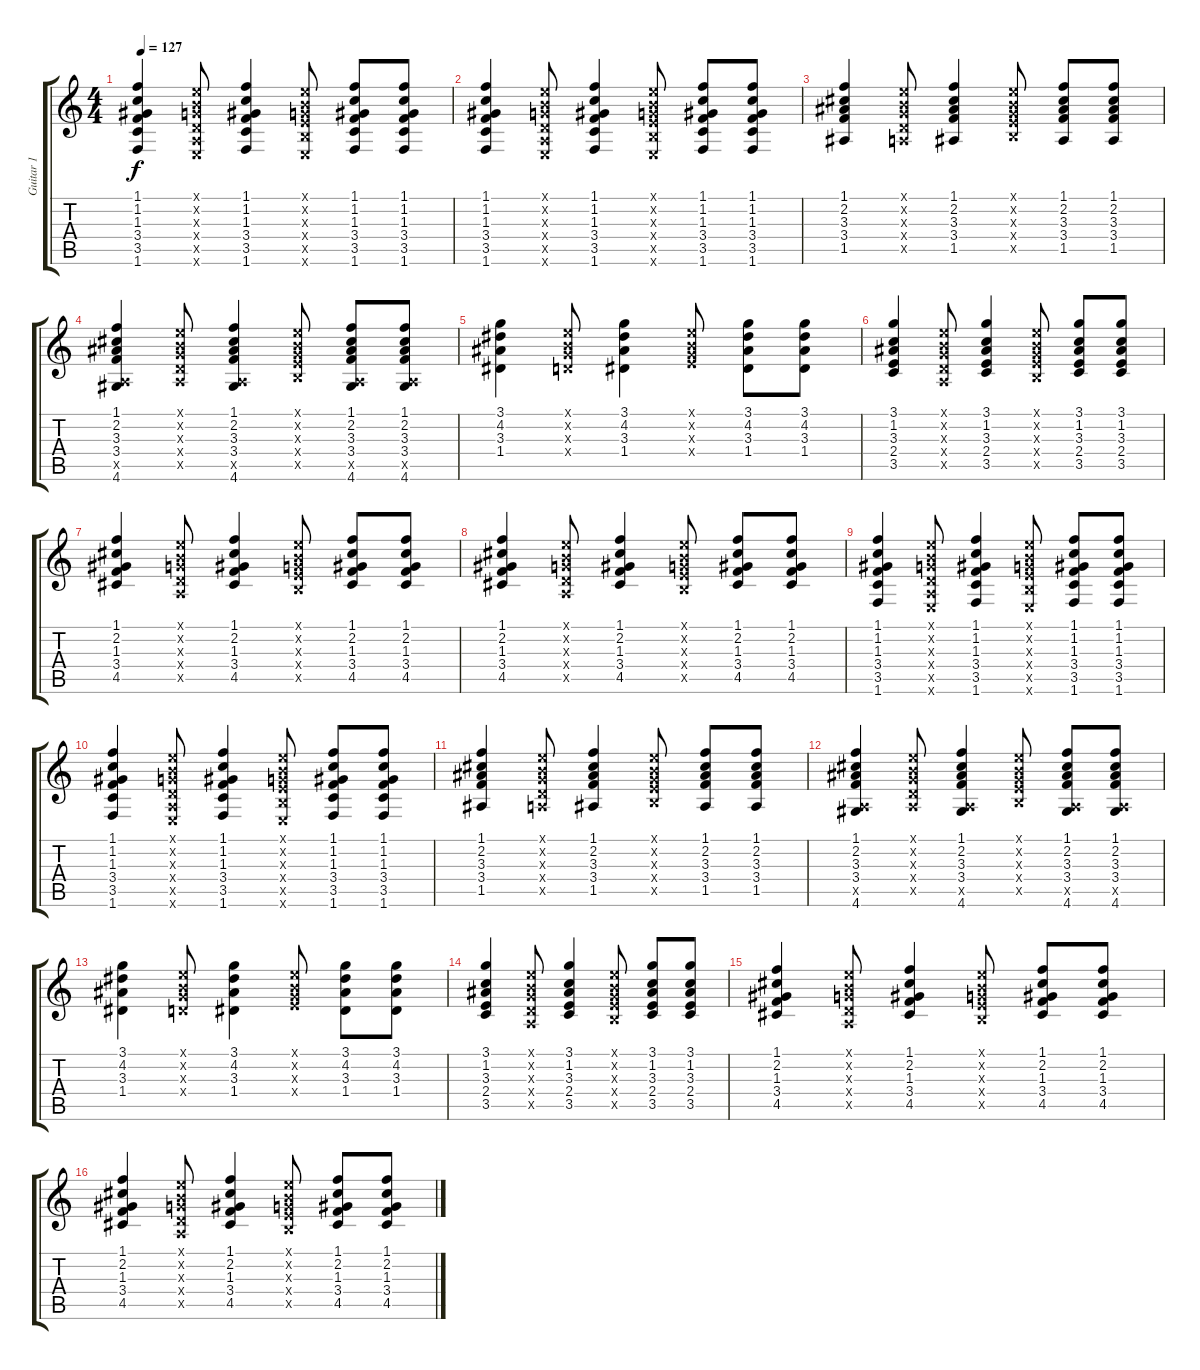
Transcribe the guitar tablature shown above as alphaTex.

\track ("Guitar 1" "Guitar 1") {instrument acousticguitarsteel}
\staff {score tabs}
\tuning (E4 B3 G3 D3 A2 E2) {hide}
\ts (4 4)
\tempo 127
\clef g2
\ks c
(1.1 1.2 1.3 3.4 3.5 1.6).4{dy f} (0.1{x} 0.2{x} 0.3{x} 0.4{x} 0.5{x} 0.6{x}).8 (1.1 1.2 1.3 3.4 3.5 1.6).4 (0.1{x} 0.2{x} 0.3{x} 2.4{x} 2.5{x} 0.6{x}).8 (1.1 1.2 1.3 3.4 3.5 1.6).8 (1.1 1.2 1.3 3.4 3.5 1.6).8 |
(1.1 1.2 1.3 3.4 3.5 1.6).4{volume 8} (0.1{x} 0.2{x} 0.3{x} 0.4{x} 0.5{x} 0.6{x}).8 (1.1 1.2 1.3 3.4 3.5 1.6).4 (0.1{x} 0.2{x} 0.3{x} 2.4{x} 2.5{x} 0.6{x}).8 (1.1 1.2 1.3 3.4 3.5 1.6).8 (1.1 1.2 1.3 3.4 3.5 1.6).8 |
(1.1 2.2 3.3 3.4 1.5).4 (0.1{x} 0.2{x} 0.3{x} 0.4{x} 0.5{x}).8 (1.1 2.2 3.3 3.4 1.5).4 (0.1{x} 0.2{x} 0.3{x} 2.4{x} 2.5{x}).8 (1.1 2.2 3.3 3.4 1.5).8 (1.1 2.2 3.3 3.4 1.5).8 |
(1.1 2.2 3.3 3.4 0.5{x} 4.6).4 (0.1{x} 0.2{x} 0.3{x} 0.4{x} 0.5{x}).8 (1.1 2.2 3.3 3.4 0.5{x} 4.6).4 (0.1{x} 0.2{x} 0.3{x} 2.4{x} 2.5{x}).8 (1.1 2.2 3.3 3.4 0.5{x} 4.6).8 (1.1 2.2 3.3 3.4 0.5{x} 4.6).8 |
(3.1 4.2 3.3 1.4).4 (0.1{x} 0.2{x} 0.3{x} 0.4{x}).8 (3.1 4.2 3.3 1.4).4 (0.1{x} 0.2{x} 0.3{x} 2.4{x}).8 (3.1 4.2 3.3 1.4).8 (3.1 4.2 3.3 1.4).8 |
(3.1 1.2 3.3 2.4 3.5).4 (0.1{x} 0.2{x} 0.3{x} 0.4{x} 0.5{x}).8{volume 6} (3.1 1.2 3.3 2.4 3.5).4 (0.1{x} 0.2{x} 0.3{x} 2.4{x} 2.5{x}).8 (3.1 1.2 3.3 2.4 3.5).8 (3.1 1.2 3.3 2.4 3.5).8 |
(1.1 2.2 1.3 3.4 4.5).4 (0.1{x} 0.2{x} 0.3{x} 0.4{x} 0.5{x}).8 (1.1 2.2 1.3 3.4 4.5).4 (0.1{x} 0.2{x} 0.3{x} 2.4{x} 2.5{x}).8 (1.1 2.2 1.3 3.4 4.5).8 (1.1 2.2 1.3 3.4 4.5).8 |
(1.1 2.2 1.3 3.4 4.5).4 (0.1{x} 0.2{x} 0.3{x} 0.4{x} 0.5{x}).8 (1.1 2.2 1.3 3.4 4.5).4 (0.1{x} 0.2{x} 0.3{x} 2.4{x} 2.5{x}).8 (1.1 2.2 1.3 3.4 4.5).8 (1.1 2.2 1.3 3.4 4.5).8 |
(1.1 1.2 1.3 3.4 3.5 1.6).4 (0.1{x} 0.2{x} 0.3{x} 0.4{x} 0.5{x} 0.6{x}).8 (1.1 1.2 1.3 3.4 3.5 1.6).4 (0.1{x} 0.2{x} 0.3{x} 2.4{x} 2.5{x} 0.6{x}).8 (1.1 1.2 1.3 3.4 3.5 1.6).8 (1.1 1.2 1.3 3.4 3.5 1.6).8 |
(1.1 1.2 1.3 3.4 3.5 1.6).4{volume 2} (0.1{x} 0.2{x} 0.3{x} 0.4{x} 0.5{x} 0.6{x}).8 (1.1 1.2 1.3 3.4 3.5 1.6).4 (0.1{x} 0.2{x} 0.3{x} 2.4{x} 2.5{x} 0.6{x}).8 (1.1 1.2 1.3 3.4 3.5 1.6).8 (1.1 1.2 1.3 3.4 3.5 1.6).8 |
(1.1 2.2 3.3 3.4 1.5).4 (0.1{x} 0.2{x} 0.3{x} 0.4{x} 0.5{x}).8 (1.1 2.2 3.3 3.4 1.5).4 (0.1{x} 0.2{x} 0.3{x} 2.4{x} 2.5{x}).8 (1.1 2.2 3.3 3.4 1.5).8 (1.1 2.2 3.3 3.4 1.5).8 |
(1.1 2.2 3.3 3.4 0.5{x} 4.6).4 (0.1{x} 0.2{x} 0.3{x} 0.4{x} 0.5{x}).8 (1.1 2.2 3.3 3.4 0.5{x} 4.6).4 (0.1{x} 0.2{x} 0.3{x} 2.4{x} 2.5{x}).8 (1.1 2.2 3.3 3.4 0.5{x} 4.6).8 (1.1 2.2 3.3 3.4 0.5{x} 4.6).8 |
(3.1 4.2 3.3 1.4).4 (0.1{x} 0.2{x} 0.3{x} 0.4{x}).8 (3.1 4.2 3.3 1.4).4 (0.1{x} 0.2{x} 0.3{x} 2.4{x}).8 (3.1 4.2 3.3 1.4).8 (3.1 4.2 3.3 1.4).8 |
(3.1 1.2 3.3 2.4 3.5).4{volume 0} (0.1{x} 0.2{x} 0.3{x} 0.4{x} 0.5{x}).8 (3.1 1.2 3.3 2.4 3.5).4 (0.1{x} 0.2{x} 0.3{x} 2.4{x} 2.5{x}).8 (3.1 1.2 3.3 2.4 3.5).8 (3.1 1.2 3.3 2.4 3.5).8 |
(1.1 2.2 1.3 3.4 4.5).4 (0.1{x} 0.2{x} 0.3{x} 0.4{x} 0.5{x}).8 (1.1 2.2 1.3 3.4 4.5).4 (0.1{x} 0.2{x} 0.3{x} 2.4{x} 2.5{x}).8 (1.1 2.2 1.3 3.4 4.5).8 (1.1 2.2 1.3 3.4 4.5).8 |
(1.1 2.2 1.3 3.4 4.5).4 (0.1{x} 0.2{x} 0.3{x} 0.4{x} 0.5{x}).8 (1.1 2.2 1.3 3.4 4.5).4 (0.1{x} 0.2{x} 0.3{x} 2.4{x} 2.5{x}).8 (1.1 2.2 1.3 3.4 4.5).8 (1.1 2.2 1.3 3.4 4.5).8
